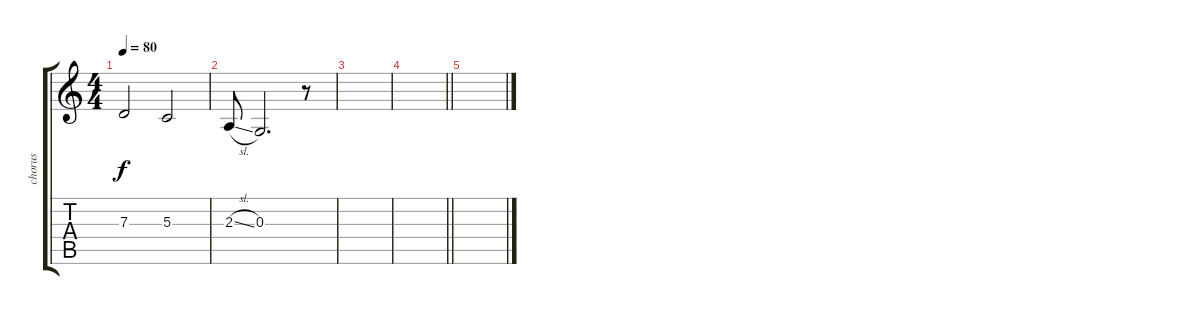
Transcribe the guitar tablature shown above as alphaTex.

\track ("chorus" "chorus") {instrument lead6voice}
\staff {score tabs}
\tuning (E4 B3 G3 D3 A2 E2) {hide}
\ts (4 4)
\tempo 80
\clef g2
\ks c
7.3.2{dy f} 5.3.2 |
2.3{sl}.8 0.3.2{d} r.8 |
|
\barLineRight lightlight
|
\section ("" "")
